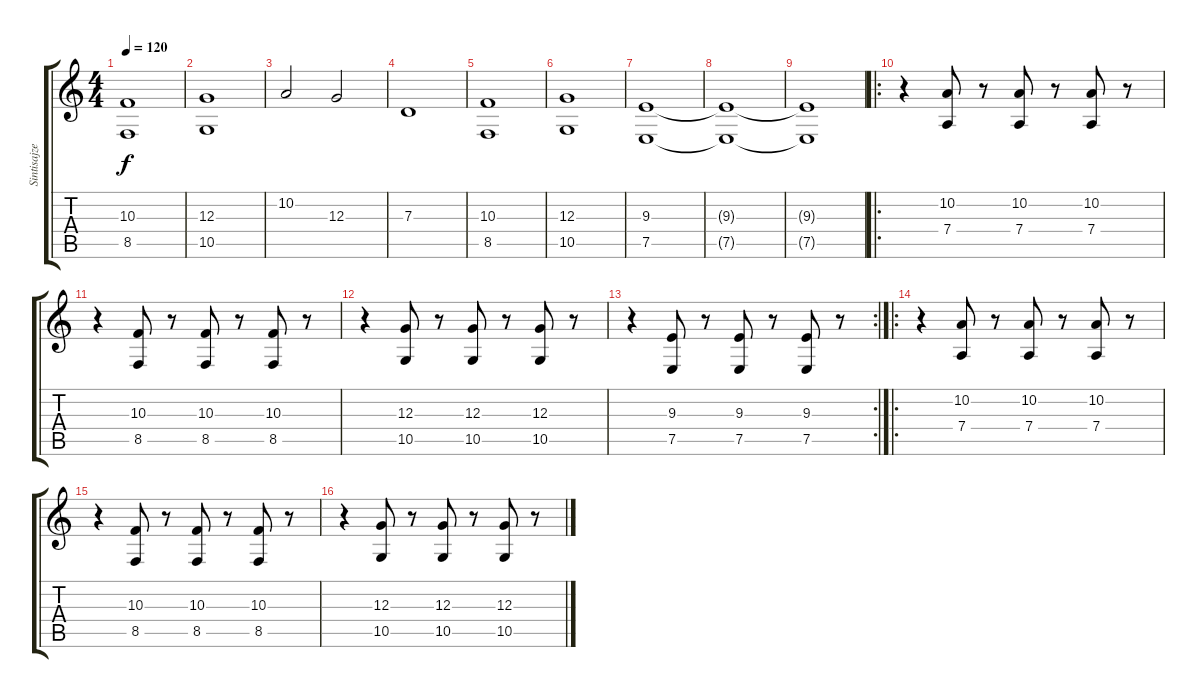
\track ("Sintisajzer" "Sintisajze") {instrument synthstrings1}
\staff {score tabs}
\tuning (E4 B3 G3 D3 A2 E2) {hide}
\ts (4 4)
\tempo 120
\clef g2
\ks c
(10.3 8.5).1{dy f volume 10} |
(12.3 10.5).1 |
10.2.2 12.3.2 |
7.3.1{volume 10} |
(10.3 8.5).1{volume 10} |
(12.3 10.5).1 |
(9.3 7.5).1 |
(9.3{t} 7.5{t}).1 |
(9.3{t} 7.5{t}).1 |
\ro
r.4{volume 12} (10.2 7.4).8 r.8 (10.2 7.4).8 r.8 (10.2 7.4).8 r.8 |
r.4{volume 12} (10.3 8.5).8 r.8 (10.3 8.5).8 r.8 (10.3 8.5).8 r.8 |
r.4 (12.3 10.5).8 r.8 (12.3 10.5).8 r.8 (12.3 10.5).8 r.8 |
\rc 2
r.4 (9.3 7.5).8 r.8 (9.3 7.5).8 r.8 (9.3 7.5).8 r.8 |
\ro
r.4{volume 12} (10.2 7.4).8 r.8 (10.2 7.4).8 r.8 (10.2 7.4).8 r.8 |
r.4{volume 12} (10.3 8.5).8 r.8 (10.3 8.5).8 r.8 (10.3 8.5).8 r.8 |
r.4 (12.3 10.5).8 r.8 (12.3 10.5).8 r.8 (12.3 10.5).8 r.8
